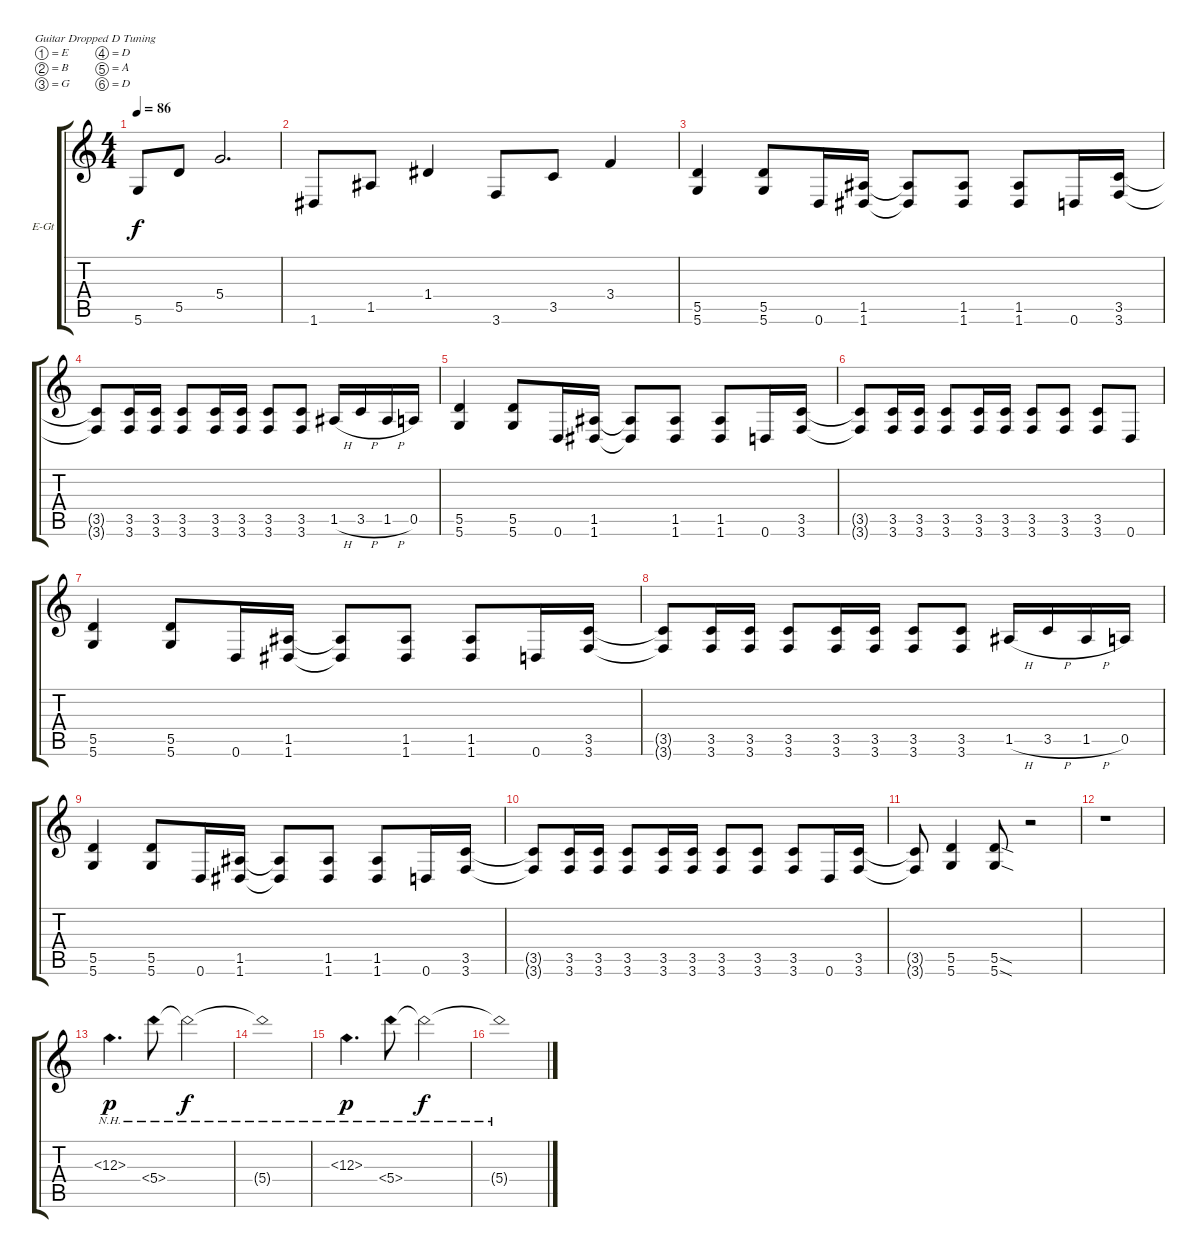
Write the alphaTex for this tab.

\defaultSystemsLayout 4
\bracketExtendMode groupsimilarinstruments
\firstSystemTrackNameOrientation horizontal
\otherSystemsTrackNameOrientation horizontal
\track ("John LeCompt (Rhythm Guitar)" "E-Gt") {instrument distortionguitar}
\staff {score tabs}
\tuning (E4 B3 G3 D3 A2 D2)
\ts (4 4)
\tempo 86
\clef g2
\ks c
5.6.8{dy f} 5.5.8 5.4.2{d} |
1.6.8 1.5.8 1.4.4 3.6.8 3.5.8 3.4.4 |
(5.5 5.6).4 (5.5 5.6).8 0.6.16 (1.5 1.6).16 (1.5{t} 1.6{t}).8 (1.5 1.6).8 (1.5 1.6).8 0.6.16 (3.5 3.6).16 |
(3.5{t} 3.6{t}).8 (3.5 3.6).16 (3.5 3.6).16 (3.5 3.6).8 (3.5 3.6).16 (3.5 3.6).16 (3.5 3.6).8 (3.5 3.6).8 1.5{h}.16 3.5{h}.16 1.5{h}.16 0.5.16 |
(5.5 5.6).4 (5.5 5.6).8 0.6.16 (1.5 1.6).16 (1.5{t} 1.6{t}).8 (1.5 1.6).8 (1.5 1.6).8 0.6.16 (3.5 3.6).16 |
(3.5{t} 3.6{t}).8 (3.5 3.6).16 (3.5 3.6).16 (3.5 3.6).8 (3.5 3.6).16 (3.5 3.6).16 (3.5 3.6).8 (3.5 3.6).8 (3.5 3.6).8 0.6.8 |
(5.5 5.6).4 (5.5 5.6).8 0.6.16 (1.5 1.6).16 (1.5{t} 1.6{t}).8 (1.5 1.6).8 (1.5 1.6).8 0.6.16 (3.5 3.6).16 |
(3.5{t} 3.6{t}).8 (3.5 3.6).16 (3.5 3.6).16 (3.5 3.6).8 (3.5 3.6).16 (3.5 3.6).16 (3.5 3.6).8 (3.5 3.6).8 1.5{h}.16 3.5{h}.16 1.5{h}.16 0.5.16 |
(5.5 5.6).4 (5.5 5.6).8 0.6.16 (1.5 1.6).16 (1.5{t} 1.6{t}).8 (1.5 1.6).8 (1.5 1.6).8 0.6.16 (3.5 3.6).16 |
(3.5{t} 3.6{t}).8 (3.5 3.6).16 (3.5 3.6).16 (3.5 3.6).8 (3.5 3.6).16 (3.5 3.6).16 (3.5 3.6).8 (3.5 3.6).8 (3.5 3.6).8 0.6.16 (3.5 3.6).16 |
(3.5{t} 3.6{t}).8 (5.5 5.6).4 (5.5{sod} 5.6{sod}).8 r.2 |
r.1 |
12.3{nh}.4{d dy p} 5.4{nh}.8 5.4{nh t}.2{dy f} |
5.4{nh t}.1 |
12.3{nh}.4{d dy p} 5.4{nh}.8 5.4{nh t}.2{dy f} |
5.4{nh t}.1
